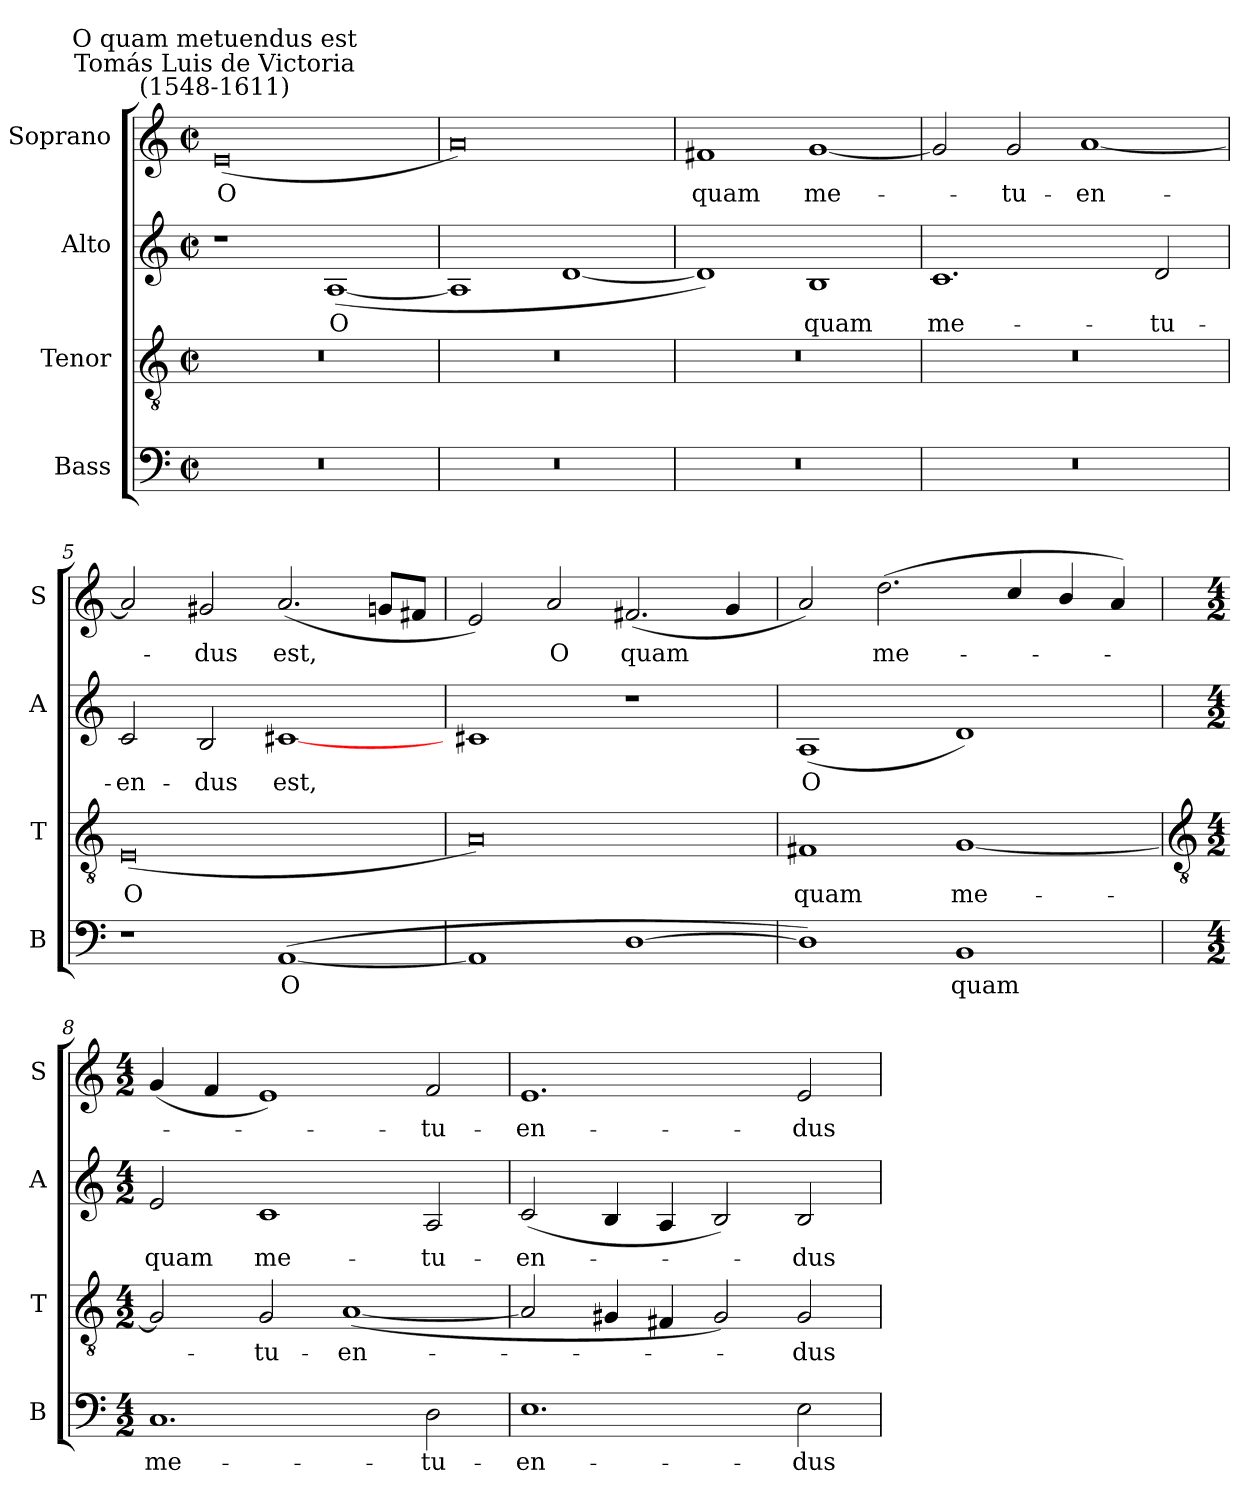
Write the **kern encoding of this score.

**kern	**text	**kern	**text	**kern	**text	**kern	**text
*part4	*part4	*part3	*part3	*part2	*part2	*part1	*part1
*staff4	*staff4	*staff3	*staff3	*staff2	*staff2	*staff1	*staff1
*I"Bass	*	*I"Tenor	*	*I"Alto	*	*I"Soprano	*
*I'B	*	*I'T	*	*I'A	*	*I'S	*
*clefF4	*	*clefGv2	*	*clefG2	*	*clefG2	*
*k[]	*	*k[]	*	*k[]	*	*k[]	*
*C:	*	*C:	*	*C:	*	*C:	*
*M4/2	*	*M4/2	*	*M4/2	*	*M4/2	*
*met(c|)	*	*met(c|)	*	*met(c|)	*	*met(c|)	*
=1	=1	=1	=1	=1	=1	=1	=1
!	!	!	!	!	!	!LO:TX:a:cj:t=Tomás Luis de Victoria\n(1548-1611)	!
!	!	!	!	!	!	!LO:TX:a:cj:t=O quam metuendus est	!
!	!	!	!	!	!	!	!LO:LY:b
0r	.	0r	.	1r	.	(<0e	O
!	!	!	!	!	!LO:LY:b	!	!
.	.	.	.	(<[1A	O	.	.
=2	=2	=2	=2	=2	=2	=2	=2
0r	.	0r	.	1A]	.	0a)	.
.	.	.	.	[1d	.	.	.
=3	=3	=3	=3	=3	=3	=3	=3
!	!	!	!	!	!	!	!LO:LY:b
0r	.	0r	.	1d])	.	1f#X	quam
!	!	!	!	!	!LO:LY:b	!	!LO:LY:b
.	.	.	.	1B	quam	[1g	me-
=4	=4	=4	=4	=4	=4	=4	=4
!	!	!	!	!	!LO:LY:b	!	!
0r	.	0r	.	1.c	me-	2g]	.
!	!	!	!	!	!	!	!LO:LY:b
.	.	.	.	.	.	2g	tu-
!	!	!	!	!	!	!	!LO:LY:b
.	.	.	.	.	.	[1a	-en-
!	!	!	!	!	!LO:LY:b	!	!
.	.	.	.	2d	-tu-	.	.
=5	=5	=5	=5	=5	=5	=5	=5
!	!	!	!LO:LY:b	!	!LO:LY:b	!	!
1r	.	(<0E	O	2c	-en-	2a]	.
!	!	!	!	!	!LO:LY:b	!	!LO:LY:b
.	.	.	.	2B	-dus	2g#X	dus
!	!LO:LY:b	!	!	!	!LO:LY:b	!	!LO:LY:b
(>[1AA	O	.	.	[1c#X	est,	(<2.a	est,
.	.	.	.	.	.	8gnL	.
.	.	.	.	.	.	8f#XJ	.
=6	=6	=6	=6	=6	=6	=6	=6
1AA]	.	0A)	.	1c#X	.	2e)	.
!	!	!	!	!	!	!	!LO:LY:b
.	.	.	.	.	.	2a	O
!	!	!	!	!	!	!	!LO:LY:b
[1D	.	.	.	1r	.	(<2.f#X	quam
.	.	.	.	.	.	4g	.
=7	=7	=7	=7	=7	=7	=7	=7
!	!	!	!LO:LY:b	!	!LO:LY:b	!	!
1D])	.	1F#X	quam	(<1A	O	2a)	.
!	!	!	!	!	!	!	!LO:LY:b
.	.	.	.	.	.	(<2.dd	me-
!	!LO:LY:b	!	!LO:LY:b	!	!	!	!
1BB	quam	[1G	me-	1d)	.	.	.
.	.	.	.	.	.	4cc/	.
.	.	.	.	.	.	4b/	.
.	.	.	.	.	.	4a)	.
!!LO:LB:g=z
=8	=8	=8	=8	=8	=8	=8	=8
*	*	*clefGv2	*	*	*	*	*
*M4/2	*	*M4/2	*	*M4/2	*	*M4/2	*
!	!LO:LY:b	!	!	!	!LO:LY:b	!	!
1.C	me-	2G]	.	2e	quam	(<4g	.
.	.	.	.	.	.	4f	.
!	!	!	!LO:LY:b	!	!LO:LY:b	!	!
.	.	2G	tu-	1c	me-	1e)	.
!	!	!	!LO:LY:b	!	!	!	!
.	.	(<[1A	-en-	.	.	.	.
!	!LO:LY:b	!	!	!	!LO:LY:b	!	!LO:LY:b
2D	-tu-	.	.	2A	-tu-	2f	tu-
=9	=9	=9	=9	=9	=9	=9	=9
!	!LO:LY:b	!	!	!	!LO:LY:b	!	!LO:LY:b
1.E	-en-	2A]	.	(<2c	-en-	1.e	-en-
.	.	4G#X	.	4B	.	.	.
.	.	4F#X	.	4A	.	.	.
.	.	2G#)	.	2B)	.	.	.
!	!LO:LY:b	!	!LO:LY:b	!	!LO:LY:b	!	!LO:LY:b
2E	-dus	2G#	dus	2B	dus	2e	-dus
=	=	=	=	=	=	=	=
*-	*-	*-	*-	*-	*-	*-	*-
